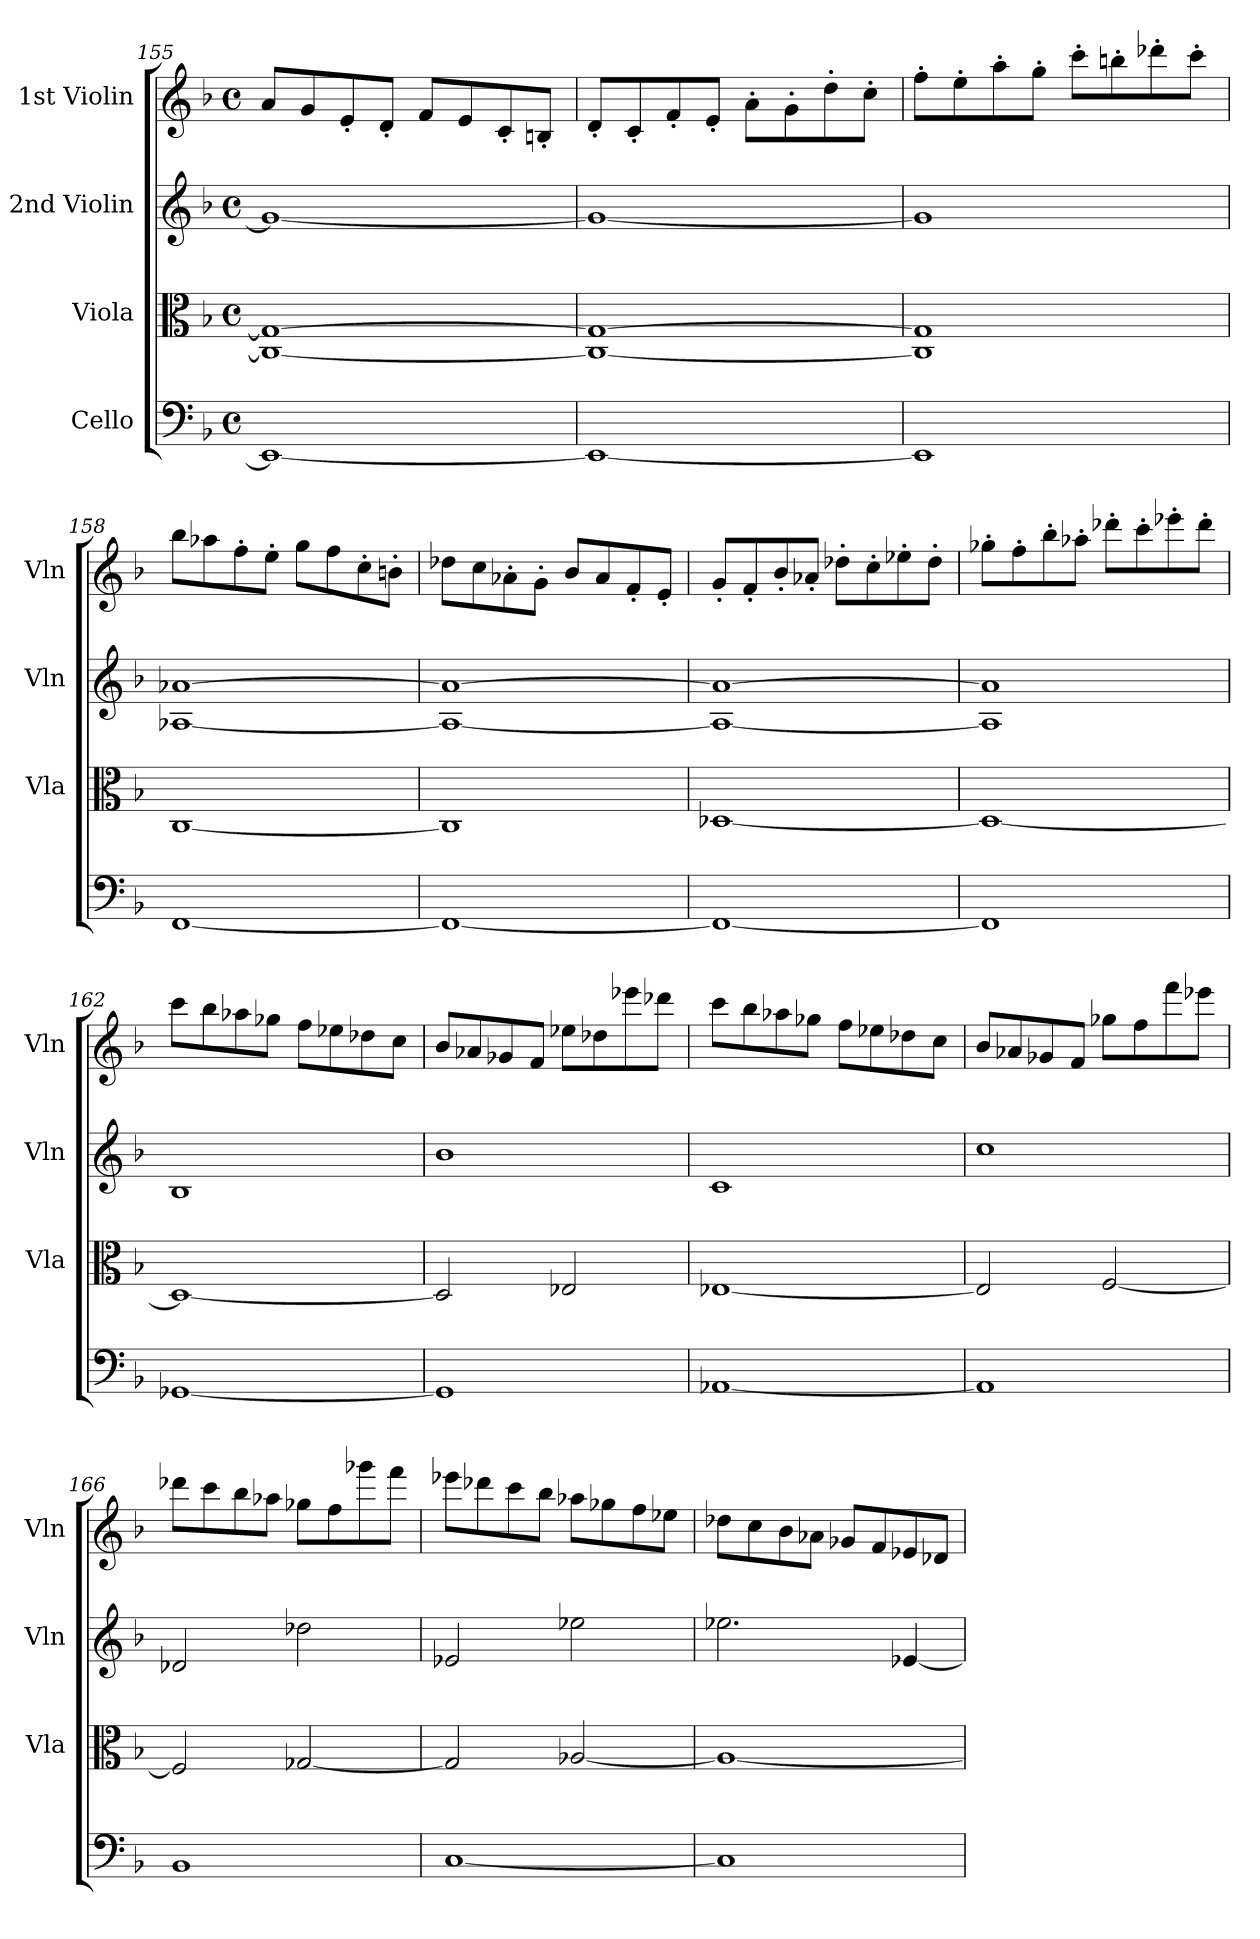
**kern	**kern	**kern	**kern
*part4	*part3	*part2	*part1
*staff4	*staff3	*staff2	*staff1
*I"Cello	*I"Viola	*I"2nd Violin	*I"1st Violin
*	*I'Vla	*I'Vln	*I'Vln
*clefF4	*clefC3	*clefG2	*clefG2
*k[b-]	*k[b-]	*k[b-]	*k[b-]
*M4/4	*M4/4	*M4/4	*M4/4
*met(c)	*met(c)	*met(c)	*met(c)
=155	=155	=155	=155
1EE_	1C_ 1G_	1g_	8a/L
.	.	.	8g/
.	.	.	8e'/
.	.	.	8d'/J
.	.	.	8f/L
.	.	.	8e/
.	.	.	8c'/
.	.	.	8Bn'/J
=156	=156	=156	=156
1EE_	1C_ 1G_	1g_	8d'/L
.	.	.	8c'/
.	.	.	8f'/
.	.	.	8e'/J
.	.	.	8a'\L
.	.	.	8g'\
.	.	.	8dd'\
.	.	.	8cc'\J
=157	=157	=157	=157
1EE]	1C] 1G]	1g]	8ff'\L
.	.	.	8ee'\
.	.	.	8aa'\
.	.	.	8gg'\J
.	.	.	8ccc'\L
.	.	.	8bbn'\
.	.	.	8ddd-X'\
.	.	.	8ccc'\J
=158	=158	=158	=158
[1FF	[1C	[1A-X [1a-X	8bb-\L
.	.	.	8aa-X\
.	.	.	8ff'\
.	.	.	8ee'\J
.	.	.	8gg\L
.	.	.	8ff\
.	.	.	8cc'\
.	.	.	8bn'\J
=159	=159	=159	=159
1FF_	1C]	1A-_ 1a-_	8dd-X\L
.	.	.	8cc\
.	.	.	8a-X'\
.	.	.	8g'\J
.	.	.	8b-/L
.	.	.	8a-/
.	.	.	8f'/
.	.	.	8e'/J
=160	=160	=160	=160
1FF_	[1D-X	1A-_ 1a-_	8g'/L
.	.	.	8f'/
.	.	.	8b-'/
.	.	.	8a-X'/J
.	.	.	8dd-X'\L
.	.	.	8cc'\
.	.	.	8ee-X'\
.	.	.	8dd-'\J
=161	=161	=161	=161
1FF]	1D-_	1A-] 1a-]	8gg-X'\L
.	.	.	8ff'\
.	.	.	8bb-'\
.	.	.	8aa-X'\J
.	.	.	8ddd-X'\L
.	.	.	8ccc'\
.	.	.	8eee-X'\
.	.	.	8ddd-'\J
=162	=162	=162	=162
[1GG-X	1D-_	1B-	8ccc\L
.	.	.	8bb-\
.	.	.	8aa-X\
.	.	.	8gg-X\J
.	.	.	8ff\L
.	.	.	8ee-X\
.	.	.	8dd-X\
.	.	.	8cc\J
=163	=163	=163	=163
1GG-]	2D-/]	1b-	8b-/L
.	.	.	8a-X/
.	.	.	8g-X/
.	.	.	8f/J
.	2E-X/	.	8ee-X\L
.	.	.	8dd-X\
.	.	.	8eee-X\
.	.	.	8ddd-X\J
=164	=164	=164	=164
[1AA-X	[1E-X	1c	8ccc\L
.	.	.	8bb-\
.	.	.	8aa-X\
.	.	.	8gg-X\J
.	.	.	8ff\L
.	.	.	8ee-X\
.	.	.	8dd-X\
.	.	.	8cc\J
=165	=165	=165	=165
1AA-]	2E-/]	1cc	8b-/L
.	.	.	8a-X/
.	.	.	8g-X/
.	.	.	8f/J
.	[2F/	.	8gg-X\L
.	.	.	8ff\
.	.	.	8fff\
.	.	.	8eee-X\J
=166	=166	=166	=166
1BB-	2F/]	2d-X/	8ddd-X\L
.	.	.	8ccc\
.	.	.	8bb-\
.	.	.	8aa-X\J
.	[2G-X/	2dd-X\	8gg-X\L
.	.	.	8ff\
.	.	.	8ggg-X\
.	.	.	8fff\J
=167	=167	=167	=167
[1C	2G-/]	2e-X/	8eee-X\L
.	.	.	8ddd-X\
.	.	.	8ccc\
.	.	.	8bb-\J
.	[2A-X/	2ee-X\	8aa-X\L
.	.	.	8gg-X\
.	.	.	8ff\
.	.	.	8ee-X\J
=168	=168	=168	=168
1C]	1A-_	2.ee-X\	8dd-X\L
.	.	.	8cc\
.	.	.	8b-\
.	.	.	8a-X\J
.	.	.	8g-X/L
.	.	.	8f/
.	.	[4e-X/	8e-X/
.	.	.	8d-X/J
=	=	=	=
*-	*-	*-	*-
